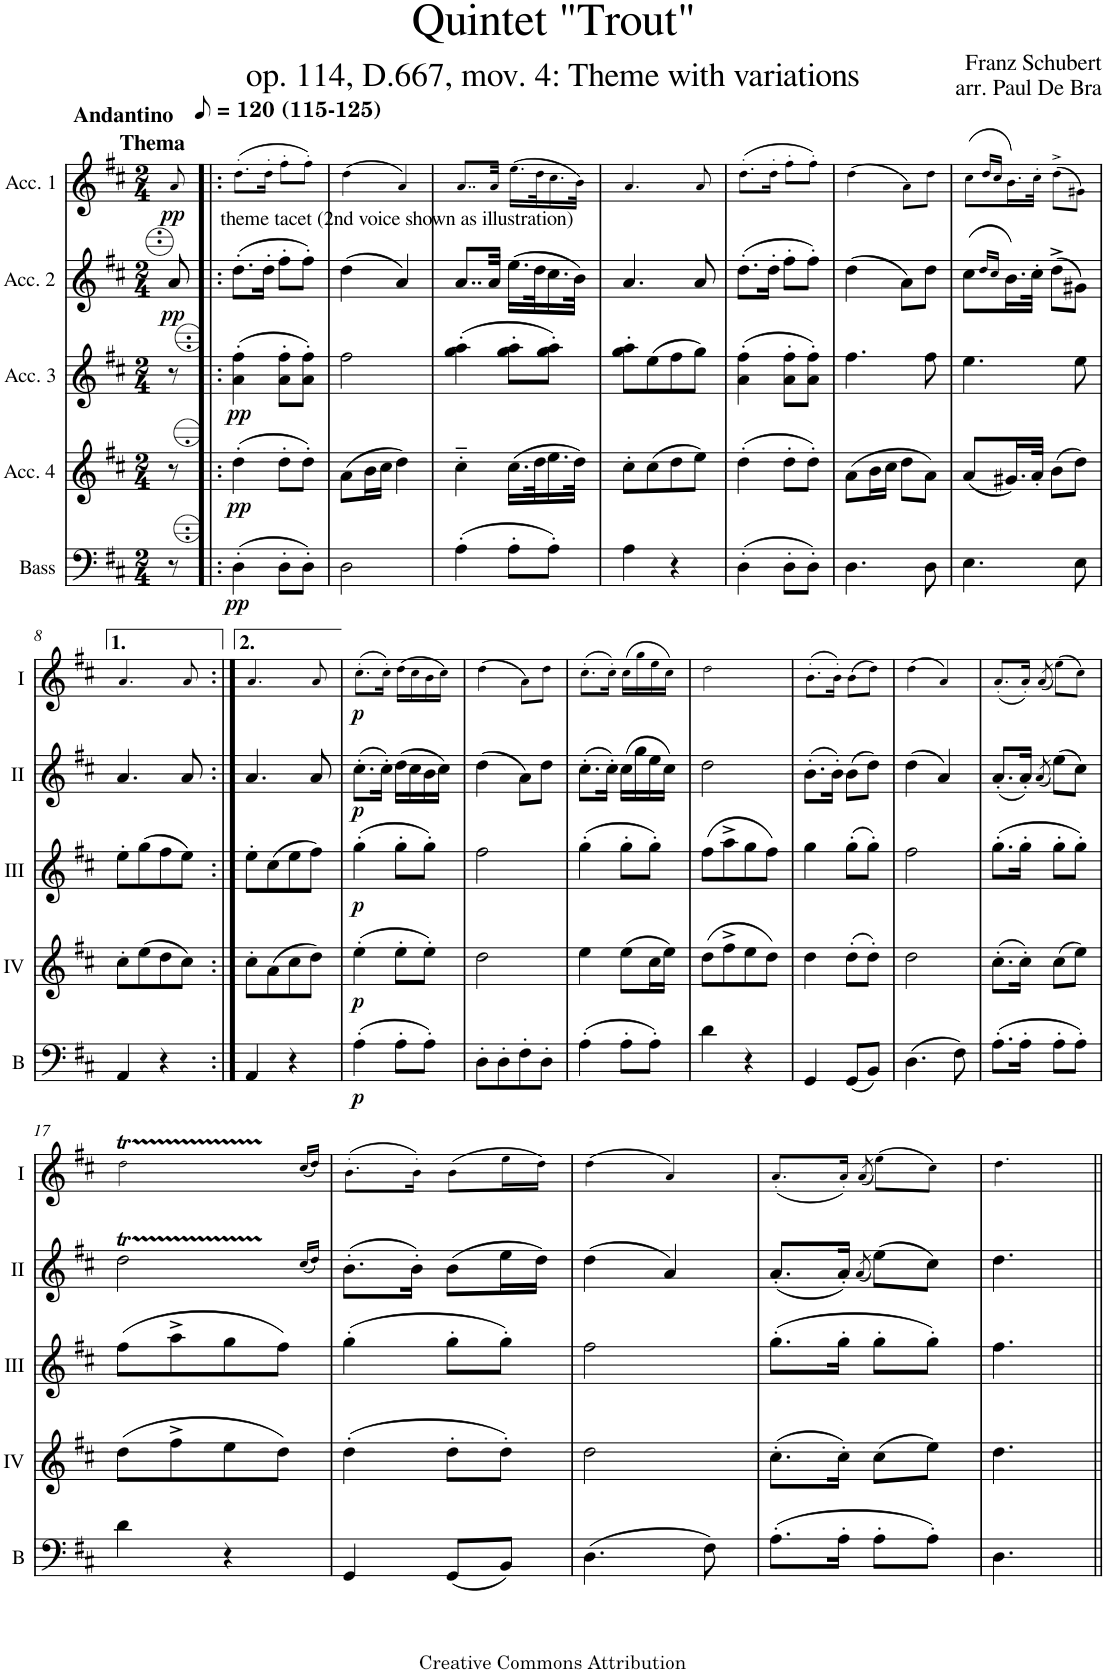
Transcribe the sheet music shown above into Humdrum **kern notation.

**kern	**dynam	**kern	**dynam	**kern	**dynam	**kern	**dynam	**kern	**dynam
*part5	*part5	*part4	*part4	*part3	*part3	*part2	*part2	*part1	*part1
*staff5	*staff5	*staff4	*staff4	*staff3	*staff3	*staff2	*staff2	*staff1	*staff1
*I"Bass	*	*I"Acc. 4	*	*I"Acc. 3	*	*I"Acc. 2	*	*I"Acc. 1	*
*I'B	*	*	*	*	*	*	*	*	*
*clefF4	*	*clefG2	*	*clefG2	*	*clefG2	*	*clefG2	*
*Trd7c12	*	*Trd7c12	*	*Trd7c12	*	*	*	*	*
*k[f#c#]	*	*k[f#c#]	*	*k[f#c#]	*	*k[f#c#]	*	*k[f#c#]	*
*M2/4	*	*M2/4	*	*M2/4	*	*M2/4	*	*M2/4	*
*MM60	*	*MM60	*	*MM60	*	*MM60	*	*MM60	*
=	=	=	=	=	=	=	=	=	=
!	!	!	!	!	!	!	!	!LO:TX:a:B:t=(115-125)	!
!	!	!	!	!	!	!	!	!LO:TX:a:B:t=Thema	!
!	!	!	!	!	!	!	!	!LO:TX:a:B:t=Andantino	!
!	!	!	!	!	!	!	!	!LO:TX:b:t=theme tacet (2nd voice shown as illustration)	!
!	!	!	!	!	!	!	!LO:DY:b	!	!LO:DY:b
8r	.	8r	.	8r	.	8a/	pp	8a!/	pp
=1!|:	=1!|:	=1!|:	=1!|:	=1!|:	=1!|:	=1!|:	=1!|:	=1!|:	=1!|:
!	!LO:DY:b	!	!LO:DY:b	!	!LO:DY:b	!	!	!	!
(4D'\	pp	(4dd'\	pp	(4a\' 4ff#\'	pp	(8.dd'\L	.	(8.dd'!\L	.
.	.	.	.	.	.	16dd'\Jk	.	16dd'!\Jk	.
8D'\L	.	8dd'\L	.	8a\' 8ff#\'L	.	8ff#'\L	.	8ff#'!\L	.
8D'\J)	.	8dd'\J)	.	8a\' 8ff#\'J)	.	8ff#'\J)	.	8ff#'!\J)	.
=2	=2	=2	=2	=2	=2	=2	=2	=2	=2
2D\	.	(8a\L	.	2ff#\	.	(4dd\	.	(4dd!\	.
.	.	16b\L	.	.	.	.	.	.	.
.	.	16cc#\JJ	.	.	.	.	.	.	.
.	.	4dd\)	.	.	.	4a/)	.	4a!/)	.
=3	=3	=3	=3	=3	=3	=3	=3	=3	=3
(4A'\	.	4cc#'~\	.	(4gg\' 4aa\'	.	8..a/L	.	8..a!/L	.
.	.	.	.	.	.	32a/Jkk	.	32a!/Jkk	.
8A'\L	.	(16.cc#\LL	.	8gg\' 8aa\'L	.	(16.ee\LL	.	(16.ee!\LL	.
.	.	32dd\K	.	.	.	32dd\K	.	32dd!\K	.
8A'\J)	.	16.ee\	.	8gg\' 8aa\'J)	.	16.cc#\	.	16.cc#!\	.
.	.	32dd\JJk)	.	.	.	32b\JJk)	.	32b!\JJk)	.
=4	=4	=4	=4	=4	=4	=4	=4	=4	=4
4A\	.	8cc#'\L	.	8gg\' 8aa\'L	.	4.a/	.	4.a!/	.
.	.	(8cc#\	.	(8ee\	.	.	.	.	.
4r	.	8dd\	.	8ff#\	.	.	.	.	.
.	.	8ee\J)	.	8gg\J)	.	8a/	.	8a!/	.
=5	=5	=5	=5	=5	=5	=5	=5	=5	=5
(4D'\	.	(4dd'\	.	(4a\' 4ff#\'	.	(8.dd'\L	.	(8.dd'!\L	.
.	.	.	.	.	.	16dd'\Jk	.	16dd'!\Jk	.
8D'\L	.	8dd'\L	.	8a\' 8ff#\'L	.	8ff#'\L	.	8ff#'!\L	.
8D'\J)	.	8dd'\J)	.	8a\' 8ff#\'J)	.	8ff#'\J)	.	8ff#'!\J)	.
=6	=6	=6	=6	=6	=6	=6	=6	=6	=6
4.D\	.	(8a\L	.	4.ff#\	.	(4dd\	.	(4dd!\	.
.	.	16b\L	.	.	.	.	.	.	.
.	.	16cc#\JJ	.	.	.	.	.	.	.
.	.	8dd\L	.	.	.	8a\L)	.	8a!\L)	.
8D\	.	8a\J)	.	8ff#\	.	8dd\J	.	8dd!\J	.
=7	=7	=7	=7	=7	=7	=7	=7	=7	=7
4.E\	.	(8a/L	.	4.ee\	.	(8cc#\L	.	(8cc#!\L	.
.	.	.	.	.	.	16qdd/LL	.	16qdd/LL	.
.	.	.	.	.	.	16qcc#/JJ	.	16qcc#/JJ	.
.	.	16.g#X/L)	.	.	.	16.b\L)	.	16.b!\L)	.
.	.	32a'/JJk	.	.	.	32cc#'\JJk	.	32cc#'!\JJk	.
.	.	(8b\L	.	.	.	(8dd^\L	.	(8dd^!\L	.
8E\	.	8dd\J)	.	8ee\	.	8g#X\J)	.	8g#X!\J)	.
!!LO:LB:g=z
=8	=8	=8	=8	=8	=8	=8	=8	=8	=8
4AA/	.	8cc#'\L	.	8ee'\L	.	4.a/	.	4.a!/	.
.	.	(8ee\	.	(8gg\	.	.	.	.	.
4r	.	8dd\	.	8ff#\	.	.	.	.	.
.	.	8cc#\J)	.	8ee\J)	.	8a/	.	8a!/	.
=9:|!	=9:|!	=9:|!	=9:|!	=9:|!	=9:|!	=9:|!	=9:|!	=9:|!	=9:|!
4AA/	.	8cc#'\L	.	8ee'\L	.	4.a/	.	4.a!/	.
.	.	(8a\	.	(8cc#\	.	.	.	.	.
4r	.	8cc#\	.	8ee\	.	.	.	.	.
.	.	8dd\J)	.	8ff#\J)	.	8a/	.	8a!/	.
=10	=10	=10	=10	=10	=10	=10	=10	=10	=10
!	!LO:DY:b	!	!LO:DY:b	!	!LO:DY:b	!	!LO:DY:b	!	!LO:DY:b
(4A'\	p	(4ee'\	p	(4gg'\	p	(8.cc#'\L	p	(8.cc#'!\L	p
.	.	.	.	.	.	16cc#'\Jk)	.	16cc#'!\Jk)	.
8A'\L	.	8ee'\L	.	8gg'\L	.	(16dd\LL	.	(16dd!\LL	.
.	.	.	.	.	.	16cc#\	.	16cc#!\	.
8A'\J)	.	8ee'\J)	.	8gg'\J)	.	16b\	.	16b!\	.
.	.	.	.	.	.	16cc#\JJ)	.	16cc#!\JJ)	.
=11	=11	=11	=11	=11	=11	=11	=11	=11	=11
8D'\L	.	2dd\	.	2ff#\	.	(4dd\	.	(4dd!\	.
8D'\	.	.	.	.	.	.	.	.	.
8F#'\	.	.	.	.	.	8a\L)	.	8a!\L)	.
8D'\J	.	.	.	.	.	8dd\J	.	8dd!\J	.
=12	=12	=12	=12	=12	=12	=12	=12	=12	=12
(4A'\	.	4ee\	.	(4gg'\	.	(8.cc#'\L	.	(8.cc#'!\L	.
.	.	.	.	.	.	16cc#'\Jk)	.	16cc#'!\Jk)	.
8A'\L	.	(8ee\L	.	8gg'\L	.	(16cc#\LL	.	(16cc#!\LL	.
.	.	.	.	.	.	16gg\	.	16gg!\	.
8A'\J)	.	16cc#\L	.	8gg'\J)	.	16ee\	.	16ee!\	.
.	.	16ee\JJ)	.	.	.	16cc#\JJ)	.	16cc#!\JJ)	.
=13	=13	=13	=13	=13	=13	=13	=13	=13	=13
4d\	.	(8dd\L	.	(8ff#\L	.	2dd\	.	2dd!\	.
.	.	8ff#^\	.	8aa^\	.	.	.	.	.
4r	.	8ee\	.	8gg\	.	.	.	.	.
.	.	8dd\J)	.	8ff#\J)	.	.	.	.	.
=14	=14	=14	=14	=14	=14	=14	=14	=14	=14
4GG/	.	4dd\	.	4gg\	.	(8.b'\L	.	(8.b'!\L	.
.	.	.	.	.	.	16b'\Jk)	.	16b'!\Jk)	.
(8GG/L	.	(8dd'\L	.	(8gg'\L	.	(8b\L	.	(8b!\L	.
8BB/J)	.	8dd'\J)	.	8gg'\J)	.	8dd\J)	.	8dd!\J)	.
=15	=15	=15	=15	=15	=15	=15	=15	=15	=15
(4.D\	.	2dd\	.	2ff#\	.	(4dd\	.	(4dd!\	.
.	.	.	.	.	.	4a/)	.	4a!/)	.
8F#\)	.	.	.	.	.	.	.	.	.
=16	=16	=16	=16	=16	=16	=16	=16	=16	=16
(8.A'\L	.	(8.cc#'\L	.	(8.gg'\L	.	(8.a'/L	.	(8.a'!/L	.
16A'\Jk	.	16cc#'\Jk)	.	16gg'\Jk	.	16a'/Jk)	.	16a'!/Jk)	.
.	.	.	.	.	.	(8qa/	.	(8qa/	.
8A'\L	.	(8cc#\L	.	8gg'\L	.	(8ee\L)	.	(8ee!\L)	.
8A'\J)	.	8ee\J)	.	8gg'\J)	.	8cc#\J)	.	8cc#!\J)	.
!!LO:LB:g=z
=17	=17	=17	=17	=17	=17	=17	=17	=17	=17
4d\	.	(8dd\L	.	(8ff#\L	.	2ddT\	.	2ddT!\	.
.	.	8ff#^\	.	8aa^\	.	.	.	.	.
4r	.	8ee\	.	8gg\	.	.	.	.	.
.	.	8dd\J)	.	8ff#\J)	.	.	.	.	.
.	.	.	.	.	.	(16qcc#/LL	.	(16qcc#/LL	.
.	.	.	.	.	.	16qdd/JJ)	.	16qdd/JJ)	.
=18	=18	=18	=18	=18	=18	=18	=18	=18	=18
4GG/	.	(4dd'\	.	(4gg'\	.	(8.b'\L	.	(8.b'!\L	.
.	.	.	.	.	.	16b'\Jk)	.	16b'!\Jk)	.
(8GG/L	.	8dd'\L	.	8gg'\L	.	(8b\L	.	(8b!\L	.
8BB/J)	.	8dd'\J)	.	8gg'\J)	.	16ee\L	.	16ee!\L	.
.	.	.	.	.	.	16dd\JJ)	.	16dd!\JJ)	.
=19	=19	=19	=19	=19	=19	=19	=19	=19	=19
(4.D\	.	2dd\	.	2ff#\	.	(4dd\	.	(4dd!\	.
.	.	.	.	.	.	4a/)	.	4a!/)	.
8F#\)	.	.	.	.	.	.	.	.	.
=20	=20	=20	=20	=20	=20	=20	=20	=20	=20
(8.A'\L	.	(8.cc#'\L	.	(8.gg'\L	.	(8.a'/L	.	(8.a'!/L	.
16A'\Jk	.	16cc#'\Jk)	.	16gg'\Jk	.	16a'/Jk)	.	16a'!/Jk)	.
.	.	.	.	.	.	(8qa/	.	(8qa/	.
8A'\L	.	(8cc#\L	.	8gg'\L	.	(8ee\L)	.	(8ee!\L)	.
8A'\J)	.	8ee\J)	.	8gg'\J)	.	8cc#\J)	.	8cc#!\J)	.
=21	=21	=21	=21	=21	=21	=21	=21	=21	=21
4.D\	.	4.dd\	.	4.ff#\	.	4.dd\	.	4.dd!\	.
=||	=||	=||	=||	=||	=||	=||	=||	=||	=||
*-	*-	*-	*-	*-	*-	*-	*-	*-	*-
